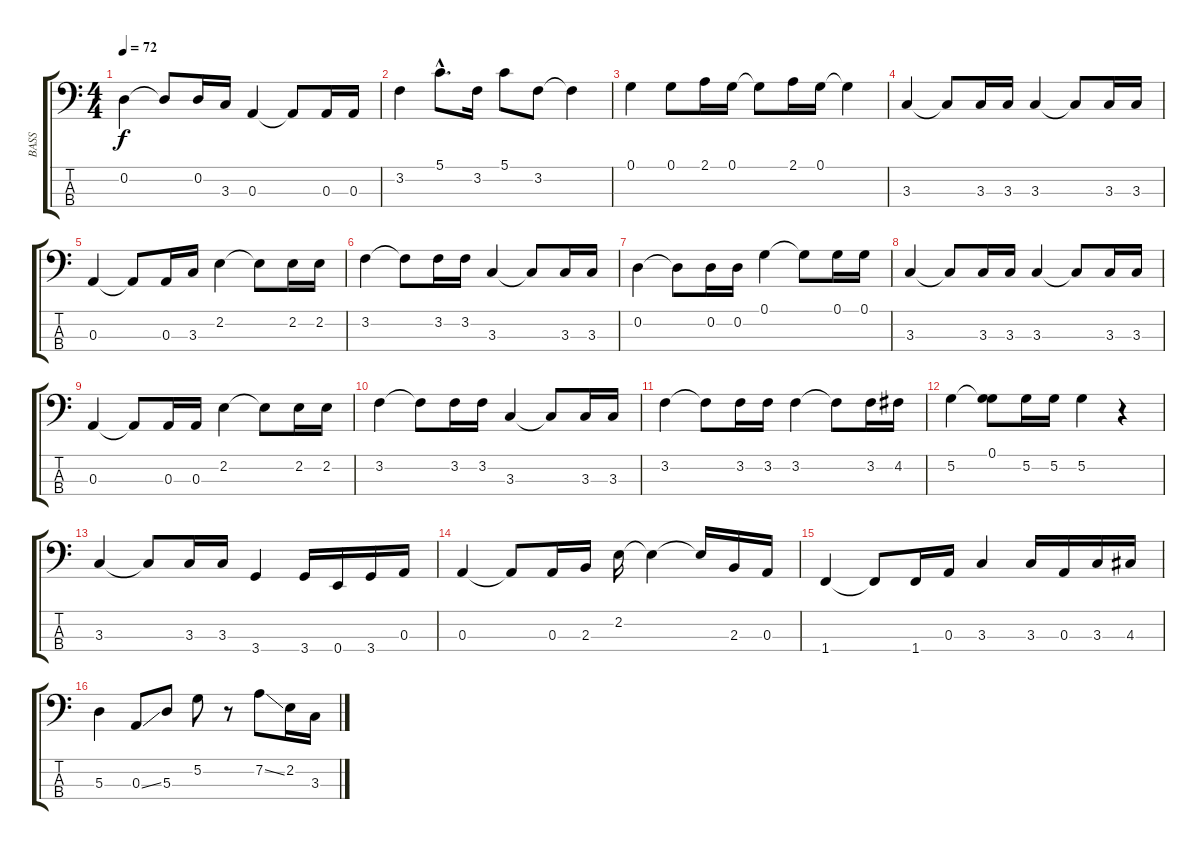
\track ("BASS" "BASS") {instrument electricbassfinger}
\staff {score tabs}
\tuning (G2 D2 A1 E1) {hide}
\ts (4 4)
\tempo 72
\clef f4
\ks c
0.2.4{dy f} 0.2{t}.8 0.2.16 3.3.16 0.3.4 0.3{t}.8 0.3.16 0.3.16 |
3.2.4 5.1{hac}.8{d} 3.2.16 5.1.8 3.2.8 3.2{t}.4 |
0.1.4 0.1.8 2.1.16 0.1.16 0.1{t}.8 2.1.16 0.1.16 0.1{t}.4 |
3.3.4 3.3{t}.8 3.3.16 3.3.16 3.3.4 3.3{t}.8 3.3.16 3.3.16 |
0.3.4 0.3{t}.8 0.3.16 3.3.16 2.2.4 2.2{t}.8 2.2.16 2.2.16 |
3.2.4 3.2{t}.8 3.2.16 3.2.16 3.3.4 3.3{t}.8 3.3.16 3.3.16 |
0.2.4 0.2{t}.8 0.2.16 0.2.16 0.1.4 0.1{t}.8 0.1.16 0.1.16 |
3.3.4 3.3{t}.8 3.3.16 3.3.16 3.3.4 3.3{t}.8 3.3.16 3.3.16 |
0.3.4 0.3{t}.8 0.3.16 0.3.16 2.2.4 2.2{t}.8 2.2.16 2.2.16 |
3.2.4 3.2{t}.8 3.2.16 3.2.16 3.3.4 3.3{t}.8 3.3.16 3.3.16 |
3.2.4 3.2{t}.8 3.2.16 3.2.16 3.2.4 3.2{t}.8 3.2.16 4.2.16 |
5.2.4 (0.1 5.2{t}).8 5.2.16 5.2.16 5.2.4 r.4 |
3.3.4 3.3{t}.8 3.3.16 3.3.16 3.4.4 3.4.16 0.4.16 3.4.16 0.3.16 |
0.3.4 0.3{t}.8 0.3.16 2.3.16 2.2.16 2.2{t}.4 2.2{t}.16 2.3.16 0.3.16 |
1.4.4 1.4{t}.8 1.4.16 0.3.16 3.3.4 3.3.16 0.3.16 3.3.16 4.3.16 |
5.3.4 0.3{ss}.8 5.3.8 5.2.8 r.8 7.2{ss}.8 2.2.16 3.3.16
